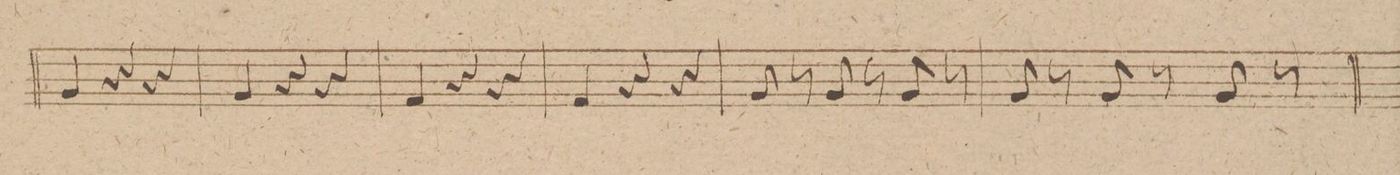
**kern	**dynam
*I"Viola.	*
*clefC3	*
*k[f#c#g#]	*
*M3/4	*
4A/	.
4r	.
4r	.
=82	=82
4A/	.
4r	.
4r	.
=83	=83
4G#/	.
4r	.
4r	.
=84	=84
4G#/	.
4r	.
4r	.
=85	=85
8A/	.
8r	.
8A/	.
8r	.
8A/	.
8r	.
=86	=86
8A/	.
8r	.
8A/	.
8r	.
8A/	.
8r	.
=87	=87
*-	*-
